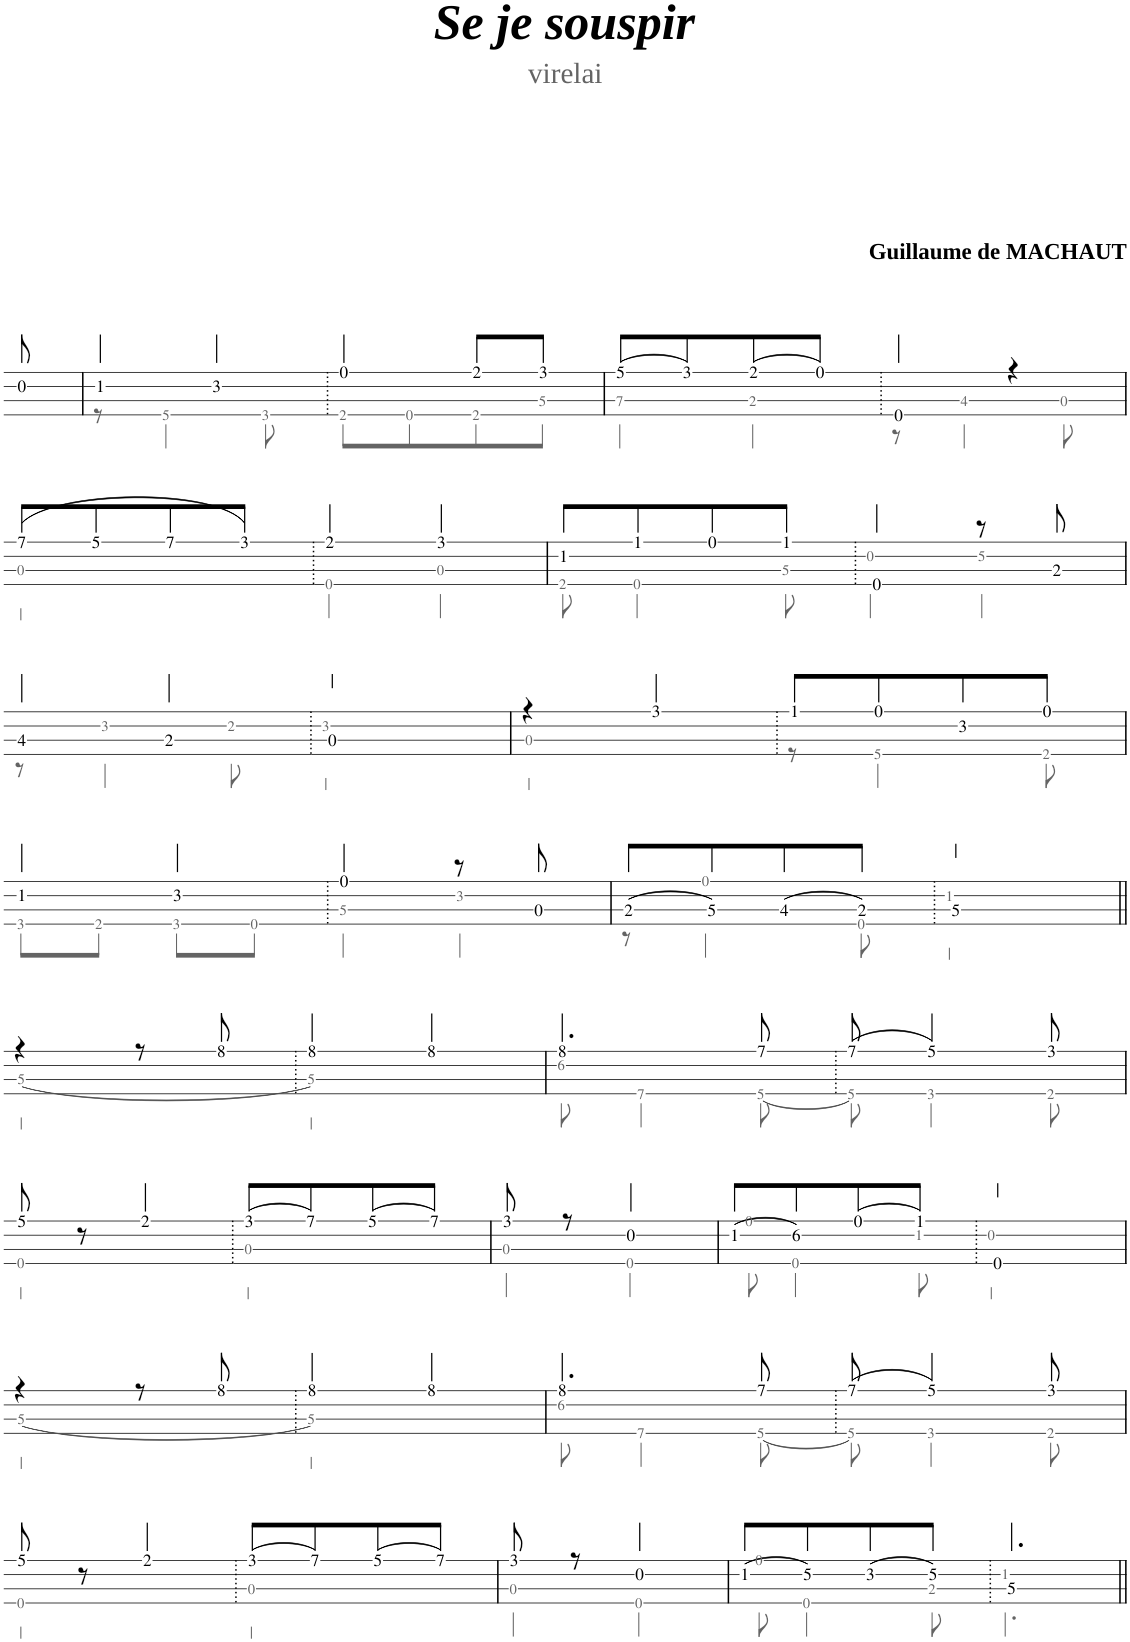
**kern
*part1
*staff1
*I"Ukulélé [Tablature]
*stria4
*k[]
*M2/4
=1
8e/
=2
*^
4f/	8r
.	4cc!i\
4g/	.
.	8b-X!i\
=3.	=3.
4a/	8ai\L
.	8g!i\
8b/L	8a!i\
8cc/J	8f!i\J
=4	=4
(8dd/L	4g!i\
8cc/)	.
(8b/	4d!i\
8a/J)	.
=5.	=5.
4g/	8r
.	4e!i\
4r	.
.	8c!i\
!!LO:LB:g=z	!!
=6	=6
(8ee/L	2c!i\
8dd/	.
8ee/	.
8cc/J)	.
=7.	=7.
4b/	4g!i\
4cc/	4c!i\
=8	=8
8f/L	8a!i\
8b-X/	4g!i\
8a/	.
8b-/J	8f!i\
=9.	=9.
4g/	4e!i\
8r	4a!i\
8d/	.
!!LO:LB:g=z	!!
=10	=10
4e/	8r
.	4g!i\
4d/	.
.	8f#X!i\
=11.	=11.
2c/	2g!i\
=12	=12
4r	2c!i\
4cc/	.
=13.	=13.
8b-X/L	8r
8a/	4cc!i\
8g/	.
8a/J	8a!i\
!!LO:LB:g=z	!!
=14	=14
4f/	8b-X!i\L
.	8a!i\J
4g/	8b-!i\L
.	8g!i\J
=15.	=15.
4a/	4f!i\
8r	4g!i\
8c/	.
=16	=16
(8d/L	8r
8f/)	4a!i\
(8e/	.
8d/J)	8g!i\
=17.	=17.
2f/	2f!i\
!!LO:LB:g=z	!!
=18||	=18||
4r	[2f!i\
8r	.
8ff/	.
=19.	=19.
4ff/	2f!i\]
4ff/	.
=20	=20
4.ff/	8b-!i\
.	4dd!i\
8ee/	[8cc!i\
=21.	=21.
(8ee/	8cc!i\]
4dd/)	4b-!i\
8cc/	8a!i\
!!LO:LB:g=z	!!
=22	=22
8dd/	2g!i\
8r	.
4b/	.
=23.	=23.
(8cc/L	2c!i\
8ee/)	.
(8dd/	.
8ee/J)	.
=24	=24
8cc/	4c!i\
8r	.
4e/	4g!i\
=25	=25
(8f/L	8a!i\
8b-X/)	4g!i\
(8a/	.
8b-/J)	8f!i\
=26.	=26.
2g/	2e!i\
!!LO:LB:g=z	!!
=27	=27
4r	[2f!i\
8r	.
8ff/	.
=28.	=28.
4ff/	2f!i\]
4ff/	.
=29	=29
4.ff/	8b-!i\
.	4dd!i\
8ee/	[8cc!i\
=30.	=30.
(8ee/	8cc!i\]
4dd/)	4b-!i\
8cc/	8a!i\
!!LO:LB:g=z	!!
=31	=31
8dd/	2g!i\
8r	.
4b/	.
=32.	=32.
(8cc/L	2c!i\
8ee/)	.
(8dd/	.
8ee/J)	.
=33	=33
8cc/	4c!i\
8r	.
4e/	4g!i\
=34	=34
(8f/L	8a!i\
8a/)	4g!i\
(8g/	.
8a/J)	8d!i\
=35.	=35.
4.f/	4.f!i\
*v	*v
=||
*-
